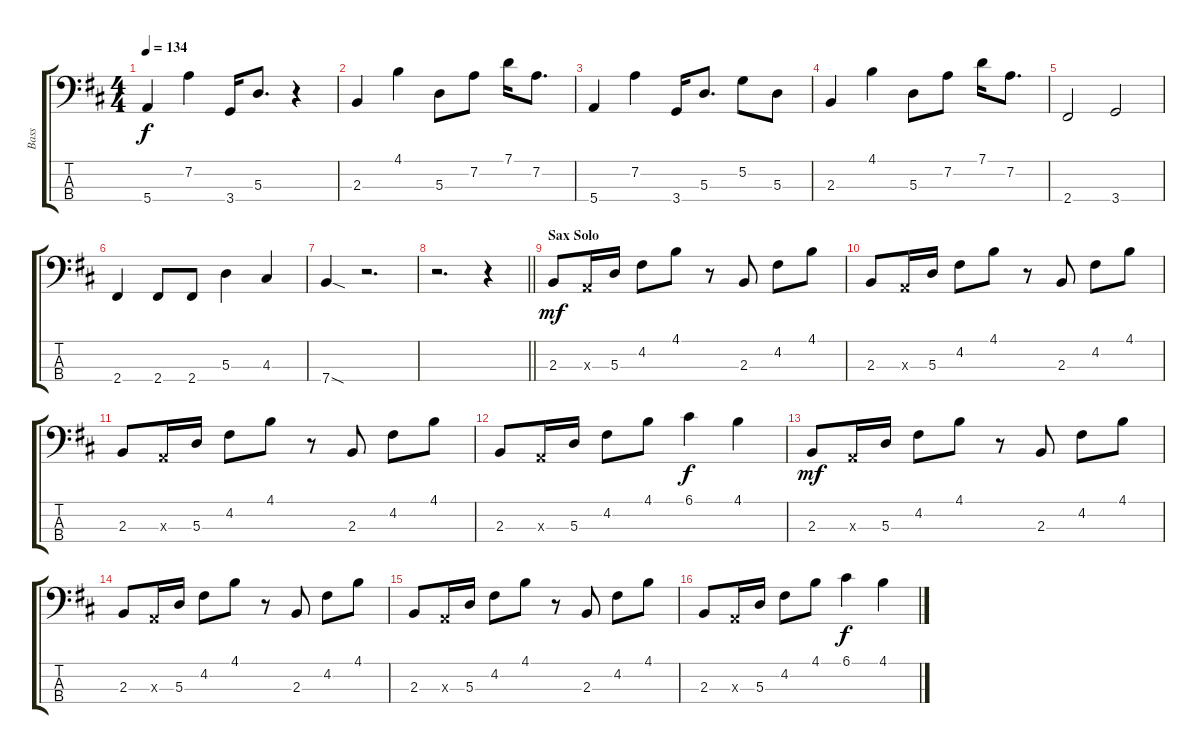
\track ("Bass" "Bass") {instrument electricbassfinger}
\staff {score tabs}
\tuning (G2 D2 A1 E1) {hide}
\ts (4 4)
\tempo 134
\clef f4
\ks bminor
5.4.4{dy f} 7.2.4 3.4.16 5.3.8{d} r.4 |
2.3.4 4.1.4 5.3.8 7.2.8 7.1.16 7.2.8{d} |
5.4.4 7.2.4 3.4.16 5.3.8{d} 5.2.8 5.3.8 |
2.3.4 4.1.4 5.3.8 7.2.8 7.1.16 7.2.8{d} |
2.4.2 3.4.2 |
2.4.4 2.4.8 2.4.8 5.3.4 4.3.4 |
7.4{sod}.4 r.2{d} |
\barLineRight lightlight
r.2{d} r.4 |
\section ("" "Sax Solo")
2.3.8{dy mf} 0.3{x}.16 5.3.16 4.2.8 4.1.8 r.8 2.3.8 4.2.8 4.1.8 |
2.3.8 0.3{x}.16 5.3.16 4.2.8 4.1.8 r.8 2.3.8 4.2.8 4.1.8 |
2.3.8 0.3{x}.16 5.3.16 4.2.8 4.1.8 r.8 2.3.8 4.2.8 4.1.8 |
2.3.8 0.3{x}.16 5.3.16 4.2.8 4.1.8 6.1.4{dy f} 4.1.4 |
2.3.8{dy mf} 0.3{x}.16 5.3.16 4.2.8 4.1.8 r.8 2.3.8 4.2.8 4.1.8 |
2.3.8 0.3{x}.16 5.3.16 4.2.8 4.1.8 r.8 2.3.8 4.2.8 4.1.8 |
2.3.8 0.3{x}.16 5.3.16 4.2.8 4.1.8 r.8 2.3.8 4.2.8 4.1.8 |
2.3.8 0.3{x}.16 5.3.16 4.2.8 4.1.8 6.1.4{dy f} 4.1.4
